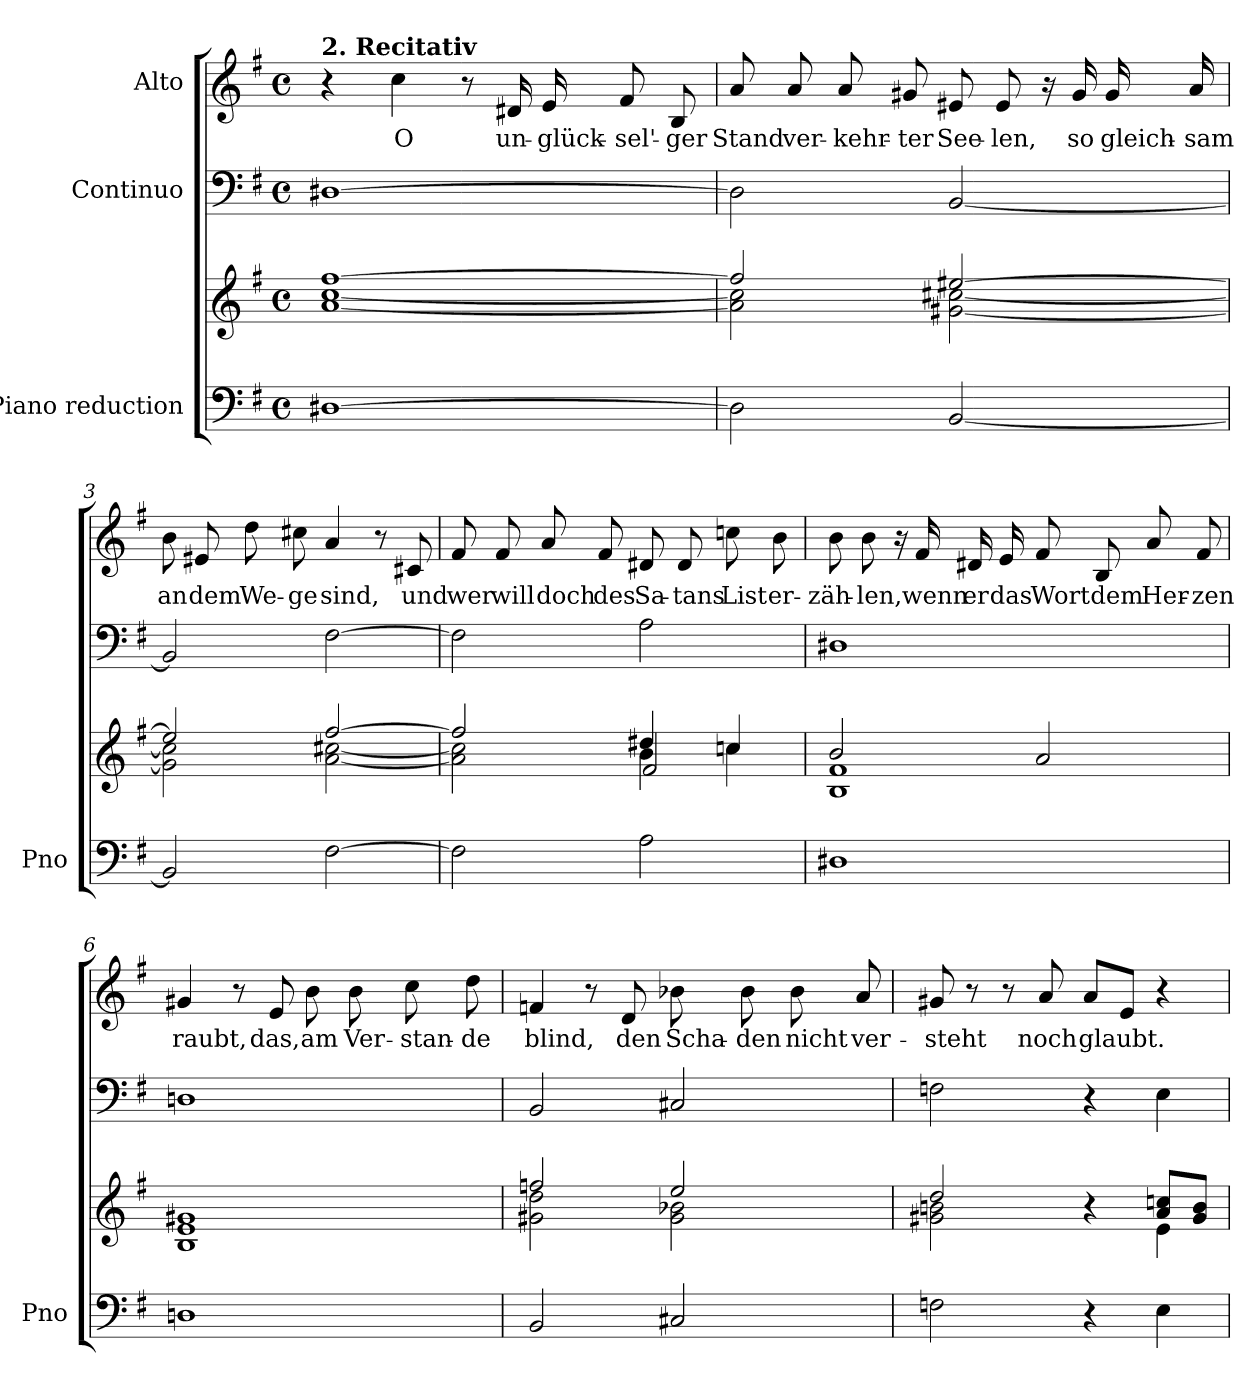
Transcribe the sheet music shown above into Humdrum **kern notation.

**kern	**kern	**kern	**kern	**text
*part3	*part3	*part2	*part1	*part1
*staff4	*staff3	*staff2	*staff1	*staff1
*I"Piano reduction	*	*I"Continuo	*I"Alto	*
*I'Pno	*	*	*	*
*clefF4	*clefG2	*clefF4	*clefG2	*
*k[f#]	*k[f#]	*k[f#]	*k[f#]	*
*M4/4	*M4/4	*M4/4	*M4/4	*
*met(c)	*met(c)	*met(c)	*met(c)	*
=1	=1	=1	=1	=1
*	*^	*	*	*
!	!	!	!	!LO:TX:a:B:t=2. Recitativ	!
[1D#X	[1ff#	[1a [1cc	[1D#X	4r	.
!	!	!	!	!	!LO:LY:b
.	.	.	.	4cc\	O
.	.	.	.	8r	.
!	!	!	!	!	!LO:LY:b
.	.	.	.	16d#X/	un-
!	!	!	!	!	!LO:LY:b
.	.	.	.	16e/	-glück-
!	!	!	!	!	!LO:LY:b
.	.	.	.	8f#/	-sel'-
!	!	!	!	!	!LO:LY:b
.	.	.	.	8B/	-ger
=2	=2	=2	=2	=2	=2
!	!	!	!	!	!LO:LY:b
2D#\]	2ff#/]	2a\] 2cc\]	2D#\]	8a/	Stand
!	!	!	!	!	!LO:LY:b
.	.	.	.	8a/	ver-
!	!	!	!	!	!LO:LY:b
.	.	.	.	8a/	-kehr-
!	!	!	!	!	!LO:LY:b
.	.	.	.	8g#X/	-ter
!	!	!	!	!	!LO:LY:b
[2BB/	[2ee#X/	[2g#X\ [2cc#X\	[2BB/	8e#X/	See-
!	!	!	!	!	!LO:LY:b
.	.	.	.	8e#/	-len,
.	.	.	.	16r	.
!	!	!	!	!	!LO:LY:b
.	.	.	.	16g#/	so
!	!	!	!	!	!LO:LY:b
.	.	.	.	16g#/	gleich-
!	!	!	!	!	!LO:LY:b
.	.	.	.	16a/	-sam
=3	=3	=3	=3	=3	=3
!	!	!	!	!	!LO:LY:b
2BB/]	2ee#/]	2g#\] 2cc#\]	2BB/]	8b\	an
!	!	!	!	!	!LO:LY:b
.	.	.	.	8e#X/	dem
!	!	!	!	!	!LO:LY:b
.	.	.	.	8dd\	We-
!	!	!	!	!	!LO:LY:b
.	.	.	.	8cc#X\	-ge
!	!	!	!	!	!LO:LY:b
[2F#\	[2ff#/	[2a\ [2cc#X\	[2F#\	4a/	sind,
.	.	.	.	8r	.
!	!	!	!	!	!LO:LY:b
.	.	.	.	8c#X/	und
!!LO:LB:g=z
=4	=4	=4	=4	=4	=4
*	*	*^	*	*	*
!	!	!	!	!	!	!LO:LY:b
2F#\]	2ff#/]	2a\] 2cc#\]	2ryy	2F#\]	8f#/	wer
!	!	!	!	!	!	!LO:LY:b
.	.	.	.	.	8f#/	will
!	!	!	!	!	!	!LO:LY:b
.	.	.	.	.	8a/	doch
!	!	!	!	!	!	!LO:LY:b
.	.	.	.	.	8f#/	des
!	!	!	!	!	!	!LO:LY:b
2A\	4dd#X/	4b\	2f#/	2A\	8d#X/	Sa-
!	!	!	!	!	!	!LO:LY:b
.	.	.	.	.	8d#/	-tans
!	!	!	!	!	!	!LO:LY:b
.	4ccn/	4cc\	.	.	8ccn\	List
!	!	!	!	!	!	!LO:LY:b
.	.	.	.	.	8b\	er-
*	*	*v	*v	*	*	*
=5	=5	=5	=5	=5	=5
!	!	!	!	!	!LO:LY:b
1D#X	2b/	1B 1f#	1D#X	8b\	-zäh-
!	!	!	!	!	!LO:LY:b
.	.	.	.	8b\	-len,
.	.	.	.	16r	.
!	!	!	!	!	!LO:LY:b
.	.	.	.	16f#/	wenn
!	!	!	!	!	!LO:LY:b
.	.	.	.	16d#X/	er
!	!	!	!	!	!LO:LY:b
.	.	.	.	16e/	das
!	!	!	!	!	!LO:LY:b
.	2a/	.	.	8f#/	Wort
!	!	!	!	!	!LO:LY:b
.	.	.	.	8B/	dem
!	!	!	!	!	!LO:LY:b
.	.	.	.	8a/	Her-
!	!	!	!	!	!LO:LY:b
.	.	.	.	8f#/	-zen
*	*v	*v	*	*	*
=6	=6	=6	=6	=6
!	!	!	!	!LO:LY:b
1Dn	1B 1e 1g#X	1Dn	4g#X/	raubt,
.	.	.	8r	.
!	!	!	!	!LO:LY:b
.	.	.	8e/	das,
!	!	!	!	!LO:LY:b
.	.	.	8b\	am
!	!	!	!	!LO:LY:b
.	.	.	8b\	Ver-
!	!	!	!	!LO:LY:b
.	.	.	8cc\	-stan-
!	!	!	!	!LO:LY:b
.	.	.	8dd\	-de
!!LO:LB:g=z
=7	=7	=7	=7	=7
*	*^	*	*	*
!	!	!	!	!	!LO:LY:b
2BB/	2ffn/	2g#X\ 2dd\	2BB/	4fn/	blind,
.	.	.	.	8r	.
!	!	!	!	!	!LO:LY:b
.	.	.	.	8d/	den
!	!	!	!	!	!LO:LY:b
2C#X/	2ee/	2g#\ 2b-X\	2C#X/	8b-X\	Scha-
!	!	!	!	!	!LO:LY:b
.	.	.	.	8b-\	-den
!	!	!	!	!	!LO:LY:b
.	.	.	.	8b-\	nicht
!	!	!	!	!	!LO:LY:b
.	.	.	.	8a/	ver-
=8	=8	=8	=8	=8	=8
!	!	!	!	!	!LO:LY:b
2Fn\	2dd/	2g#X\ 2bn\	2Fn\	8g#X/	-steht
.	.	.	.	8r	.
.	.	.	.	8r	.
!	!	!	!	!	!LO:LY:b
.	.	.	.	8a/	noch
!	!	!	!	!	!LO:LY:b
4r	4r	4ryy	4r	8a/L	glaubt.
.	.	.	.	8e/J	.
4E\	8a/ 8ccn/L	4e\	4E\	4r	.
.	8g#/ 8b/J	.	.	.	.
*	*v	*v	*	*	*
=	=	=	=	=
*-	*-	*-	*-	*-
